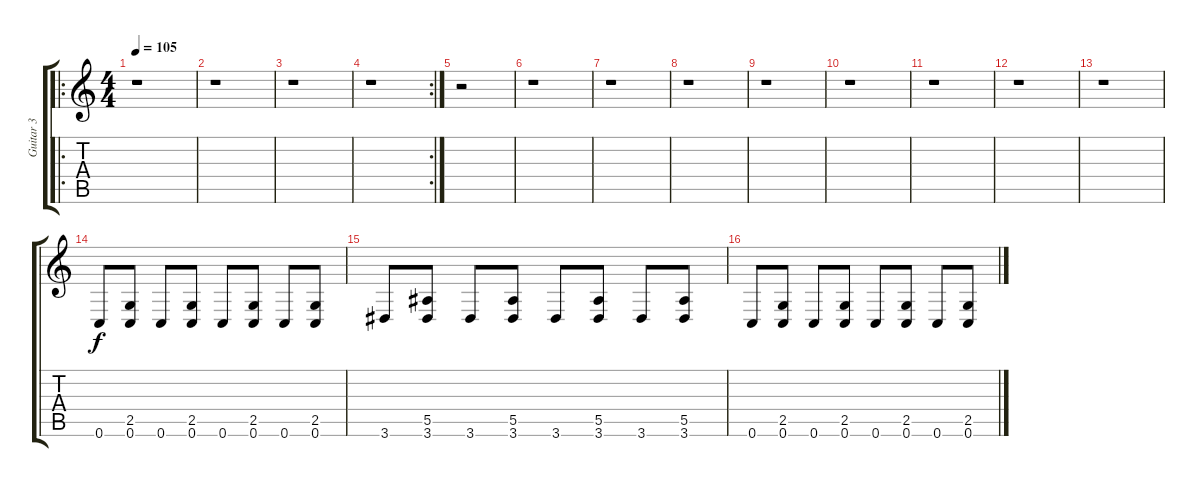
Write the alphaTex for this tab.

\track ("Guitar 3" "Guitar 3") {instrument distortionguitar}
\staff {score tabs}
\tuning (C4 G3 Eb3 Bb2 F2 C2) {hide}
\ro
\ts (4 4)
\tempo 105
\clef g2
\ks c
r.1{dy f instrument distortionguitar} |
r.1 |
r.1 |
\rc 2
r.1 |
r.2 |
r.1 |
r.1 |
r.1 |
r.1 |
r.1 |
r.1 |
r.1 |
r.1 |
0.6.8 (2.5 0.6).8 0.6.8 (2.5 0.6).8 0.6.8 (2.5 0.6).8 0.6.8 (2.5 0.6).8 |
3.6.8 (5.5 3.6).8 3.6.8 (5.5 3.6).8 3.6.8 (5.5 3.6).8 3.6.8 (5.5 3.6).8 |
0.6.8 (2.5 0.6).8 0.6.8 (2.5 0.6).8 0.6.8 (2.5 0.6).8 0.6.8 (2.5 0.6).8
